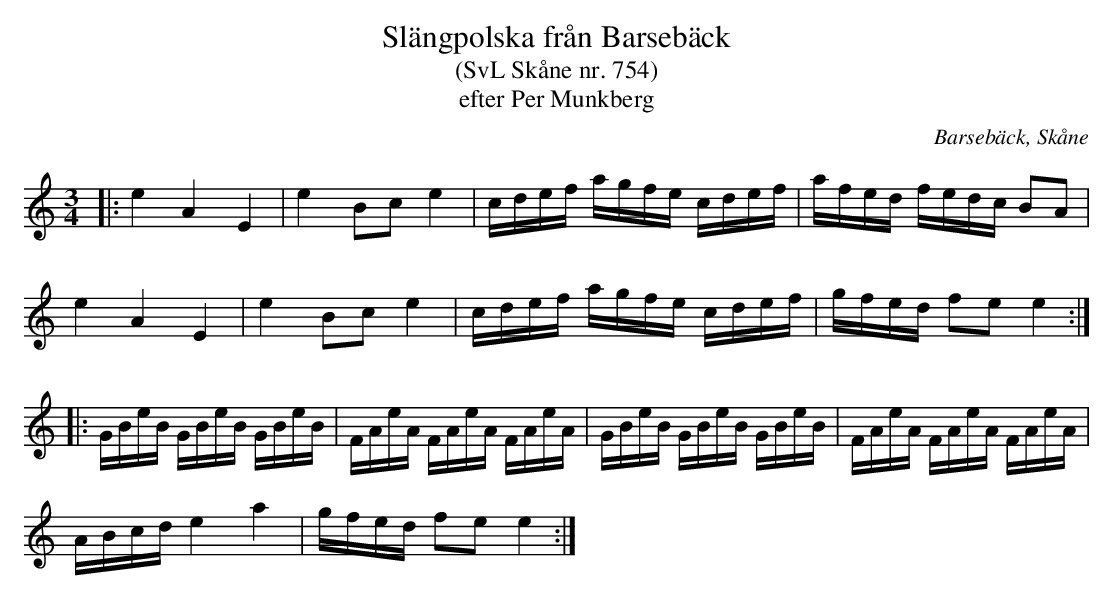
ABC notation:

X:1
T:Slängpolska från Barsebäck
T:(SvL Skåne nr. 754)
T:efter Per Munkberg
O:Barsebäck, Skåne
M:3/4
L:1/8
K:Am
|:e2A2E2|e2 Bc e2|c/2d/2e/2f/2 a/2g/2f/2e/2 c/2d/2e/2f/2|a/2f/2e/2d/2 f/2e/2d/2c/2 BA|
e2A2E2|e2 Bc e2|c/2d/2e/2f/2 a/2g/2f/2e/2 c/2d/2e/2f/2|g/2f/2e/2d/2 fe e2:|
|:G/2B/2e/2B/2 G/2B/2e/2B/2 G/2B/2e/2B/2|F/2A/2e/2A/2 F/2A/2e/2A/2 F/2A/2e/2A/2|G/2B/2e/2B/2 G/2B/2e/2B/2 G/2B/2e/2B/2|F/2A/2e/2A/2 F/2A/2e/2A/2 F/2A/2e/2A/2|
A/2B/2c/2d/2 e2 a2|g/2f/2e/2d/2 fe e2:|
